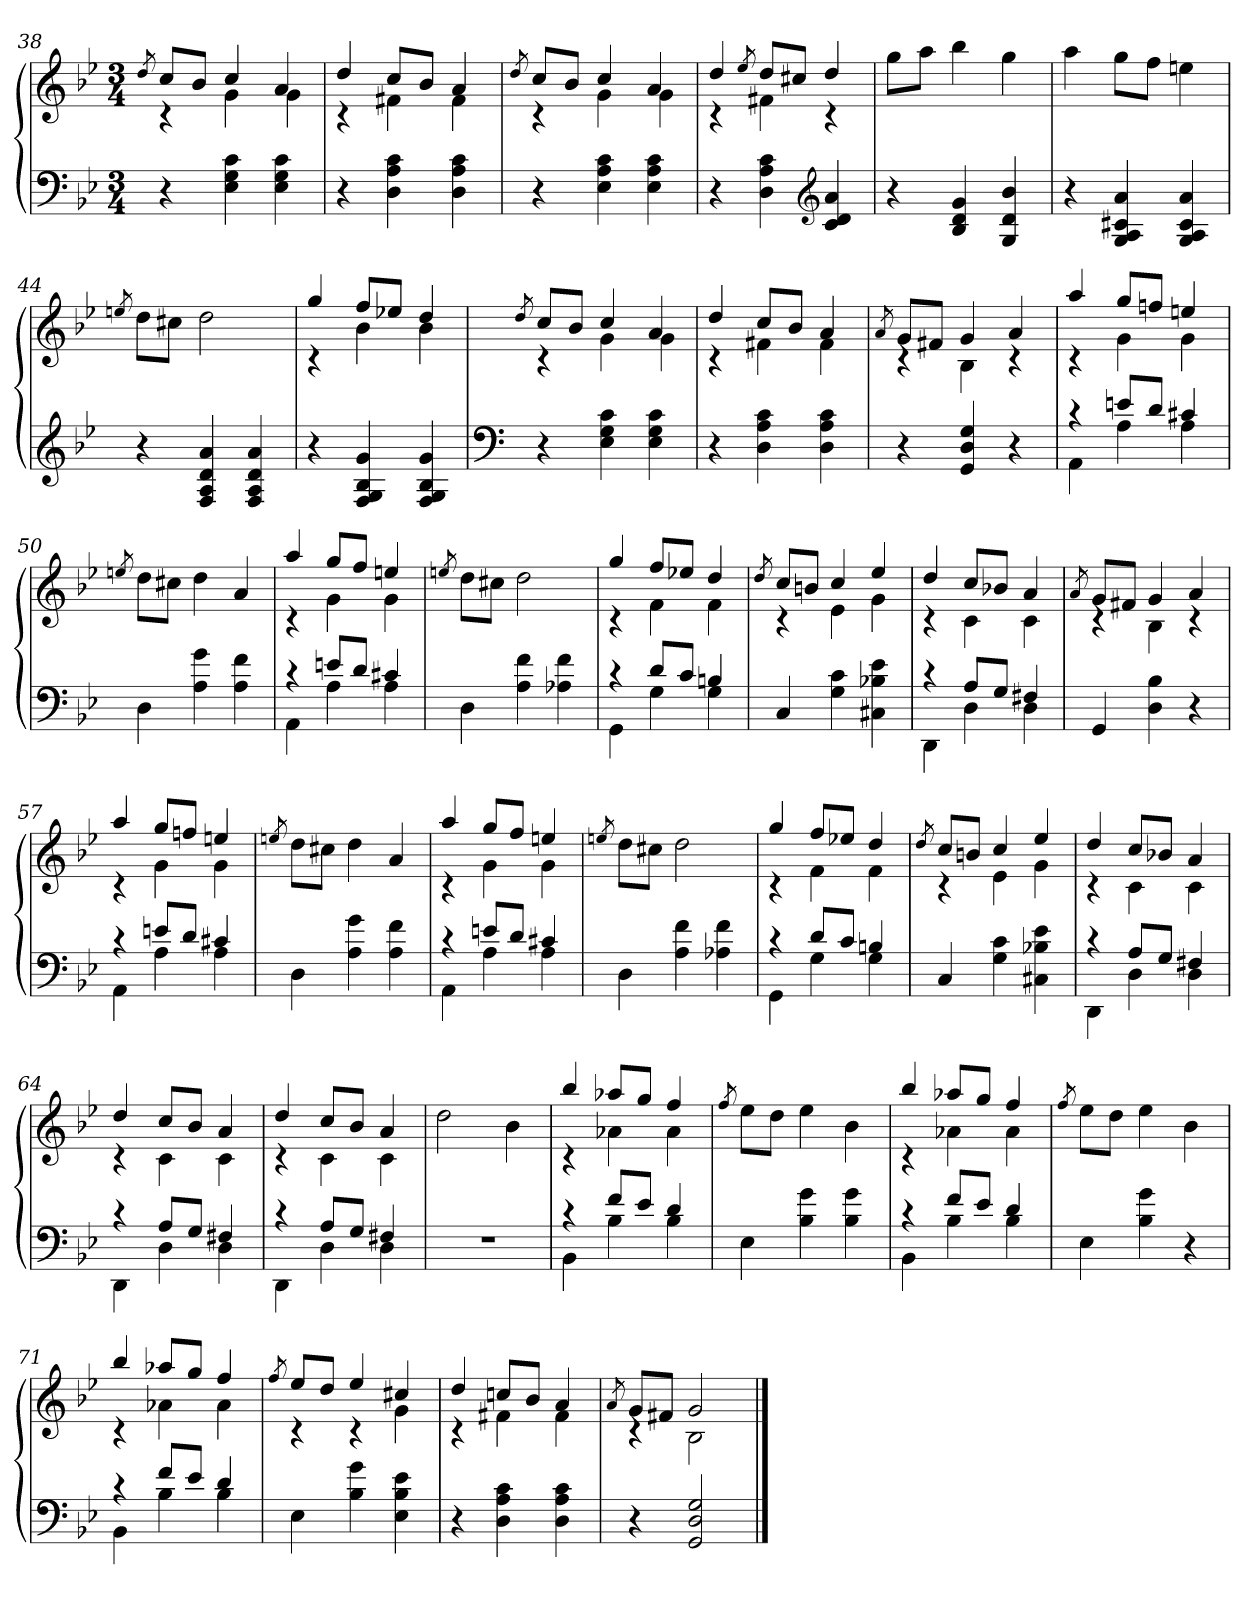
**kern	**kern
*part1	*part1
*staff2	*staff1
*clefF4	*clefG2
*k[b-e-]	*k[b-e-]
*g:	*g:
*M3/4	*M3/4
=38	=38
.	8qdd/
*	*^
4r	8ccL	4rc
.	8b-J	.
4E- 4G 4c	4cc	4g
4E- 4G 4c	4a	4g
=39	=39	=39
4r	4dd	4rc
4D 4A 4c	8ccL	4f#X
.	8b-J	.
4D 4A 4c	4a	4f#
=40	=40	=40
.	8qdd/	.
4r	8ccL	4rc
.	8b-J	.
4E- 4A 4c	4cc	4g
4E- 4A 4c	4a	4g
=41	=41	=41
4r	4dd	4rc
.	8qee-/	.
4D 4A 4c	8ddL	4f#X
.	8cc#XJ	.
*clefG2	*	*
4c 4d 4a	4dd	4rc
*	*v	*v
=42	=42
4r	8ggL
.	8aaJ
4B- 4d 4g	4bb-
4G 4d 4b-	4gg
=43	=43
4r	4aa
4G 4A 4c#X 4a	8ggL
.	8ffJ
4G 4A 4c# 4a	4een
=44	=44
.	8qeen/
4r	8ddL
.	8cc#XJ
4F 4A 4d 4a	2dd
4F 4A 4d 4a	.
=45	=45
*	*^
4r	4gg	4rc
4F 4G 4B- 4g	8ffL	4b-
.	8ee-XJ	.
4F 4G 4B- 4g	4dd	4b-
=46	=46	=46
*clefF4	*	*
.	8qdd/	.
4r	8ccL	4rc
.	8b-J	.
4E- 4G 4c	4cc	4g
4E- 4G 4c	4a	4g
=47	=47	=47
4r	4dd	4rc
4D 4A 4c	8ccL	4f#X
.	8b-J	.
4D 4A 4c	4a	4f#
=48	=48	=48
.	8qa/	.
4r	8gL	4rc
.	8f#XJ	.
4GG 4D 4G	4g	4B-
4r	4a	4rc
=49	=49	=49
*^	*	*
4rc	4AA	4aa	4rc
8enL	4A	8ggL	4g
8dJ	.	8ffnJ	.
4c#X	4A	4een	4g
*v	*v	*	*
*	*v	*v
=50	=50
.	8qeen/
4D	8ddL
.	8cc#XJ
4A 4g	4dd
4A 4f	4a
=51	=51
*^	*^
4rc	4AA	4aa	4rc
8enL	4A	8ggL	4g
8dJ	.	8ffJ	.
4c#X	4A	4een	4g
*v	*v	*	*
*	*v	*v
=52	=52
.	8qeen/
4D	8ddL
.	8cc#XJ
4A 4f	2dd
4A-X 4f	.
=53	=53
*^	*^
4rc	4GG	4gg	4rc
8dL	4G	8ffL	4f
8cJ	.	8ee-XJ	.
4Bn	4G	4dd	4f
*v	*v	*	*
=54	=54	=54
.	8qdd/	.
4C	8ccL	4rc
.	8bnJ	.
4G 4c	4cc	4e-
4C#X 4B-X 4e-	4ee-	4g
=55	=55	=55
*^	*	*
4rc	4DD	4dd	4rc
8AL	4D	8ccL	4c
8GJ	.	8b-XJ	.
4F#X	4D	4a	4c
*v	*v	*	*
=56	=56	=56
.	8qa/	.
4GG	8gL	4rc
.	8f#XJ	.
4D 4B-	4g	4B-
4r	4a	4rc
=57	=57	=57
*^	*	*
4rc	4AA	4aa	4rc
8enL	4A	8ggL	4g
8dJ	.	8ffnJ	.
4c#X	4A	4een	4g
*v	*v	*	*
*	*v	*v
=58	=58
.	8qeen/
4D	8ddL
.	8cc#XJ
4A 4g	4dd
4A 4f	4a
=59	=59
*^	*^
4rc	4AA	4aa	4rc
8enL	4A	8ggL	4g
8dJ	.	8ffJ	.
4c#X	4A	4een	4g
*v	*v	*	*
*	*v	*v
=60	=60
.	8qeen/
4D	8ddL
.	8cc#XJ
4A 4f	2dd
4A-X 4f	.
=61	=61
*^	*^
4rc	4GG	4gg	4rc
8dL	4G	8ffL	4f
8cJ	.	8ee-XJ	.
4Bn	4G	4dd	4f
*v	*v	*	*
=62	=62	=62
.	8qdd/	.
4C	8ccL	4rc
.	8bnJ	.
4G 4c	4cc	4e-
4C#X 4B-X 4e-	4ee-	4g
=63	=63	=63
*^	*	*
4rc	4DD	4dd	4rc
8AL	4D	8ccL	4c
8GJ	.	8b-XJ	.
4F#X	4D	4a	4c
=64	=64	=64	=64
4rc	4DD	4dd	4rc
8AL	4D	8ccL	4c
8GJ	.	8b-J	.
4F#X	4D	4a	4c
=65	=65	=65	=65
4rc	4DD	4dd	4rc
8AL	4D	8ccL	4c
8GJ	.	8b-J	.
4F#X	4D	4a	4c
*v	*v	*	*
*	*v	*v
=66	=66
2.r	2dd
.	4b-
=67	=67
*^	*^
4rc	4BB-	4bb-	4rc
8fL	4B-	8aa-XL	4a-X
8e-J	.	8ggJ	.
4d	4B-	4ff	4a-
*v	*v	*	*
*	*v	*v
=68	=68
.	8qff/
4E-	8ee-L
.	8ddJ
4B- 4g	4ee-
4B- 4g	4b-
=69	=69
*^	*^
4rc	4BB-	4bb-	4rc
8fL	4B-	8aa-XL	4a-X
8e-J	.	8ggJ	.
4d	4B-	4ff	4a-
*v	*v	*	*
*	*v	*v
=70	=70
.	8qff/
4E-	8ee-L
.	8ddJ
4B- 4g	4ee-
4r	4b-
=71	=71
*^	*^
4rc	4BB-	4bb-	4rc
8fL	4B-	8aa-XL	4a-X
8e-J	.	8ggJ	.
4d	4B-	4ff	4a-
*v	*v	*	*
=72	=72	=72
.	8qff/	.
4E-	8ee-L	4rc
.	8ddJ	.
4B- 4g	4ee-	4rc
4E- 4B- 4e-	4cc#X	4g
=73	=73	=73
4r	4dd	4rc
4D 4A 4c	8ccnL	4f#X
.	8b-J	.
4D 4A 4c	4a	4f#
=74	=74	=74
.	8qa/	.
4r	8gL	4rc
.	8f#XJ	.
2GG 2D 2G	2g	2B-
*	*v	*v
==	==
*-	*-
